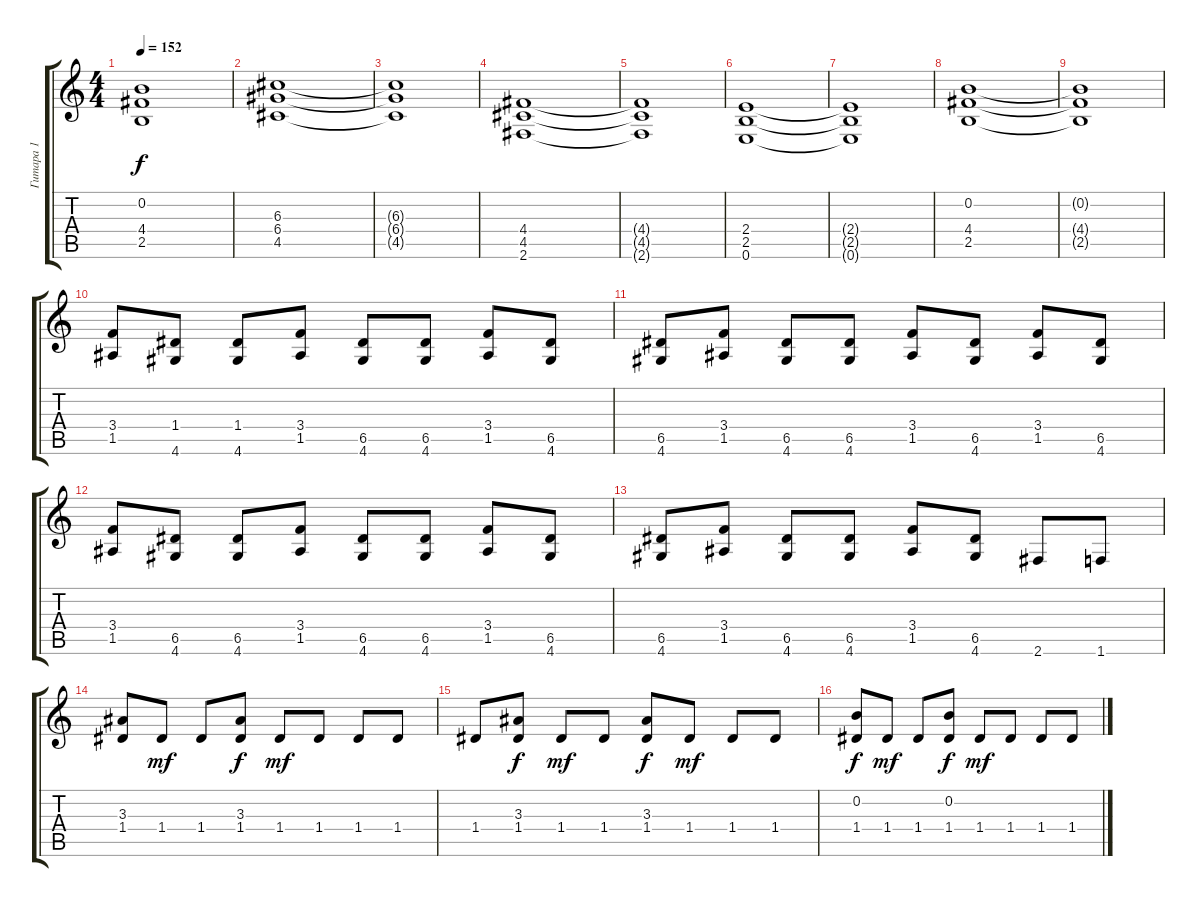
\track ("Гитара 1" "Гитара 1") {instrument distortionguitar}
\staff {score tabs}
\tuning (E4 B3 G3 D3 A2 E2) {hide}
\ts (4 4)
\tempo 152
\clef g2
\ks c
(0.2{t} 4.4{t} 2.5{t}).1{dy f} |
(6.3 6.4 4.5).1 |
(6.3{t} 6.4{t} 4.5{t}).1 |
(4.4 4.5 2.6).1 |
(4.4{t} 4.5{t} 2.6{t}).1 |
(2.4 2.5 0.6).1 |
(2.4{t} 2.5{t} 0.6{t}).1 |
(0.2 4.4 2.5).1 |
(0.2{t} 4.4{t} 2.5{t}).1 |
(3.4 1.5).8 (1.4 4.6).8 (1.4 4.6).8 (3.4 1.5).8 (6.5 4.6).8 (6.5 4.6).8 (3.4 1.5).8 (6.5 4.6).8 |
(6.5 4.6).8 (3.4 1.5).8 (6.5 4.6).8 (6.5 4.6).8 (3.4 1.5).8 (6.5 4.6).8 (3.4 1.5).8 (6.5 4.6).8 |
(3.4 1.5).8 (6.5 4.6).8 (6.5 4.6).8 (3.4 1.5).8 (6.5 4.6).8 (6.5 4.6).8 (3.4 1.5).8 (6.5 4.6).8 |
(6.5 4.6).8 (3.4 1.5).8 (6.5 4.6).8 (6.5 4.6).8 (3.4 1.5).8 (6.5 4.6).8 2.6.8 1.6.8 |
(3.3 1.4).8 1.4.8{dy mf} 1.4.8 (3.3 1.4).8{dy f} 1.4.8{dy mf} 1.4.8 1.4.8 1.4.8 |
1.4.8 (3.3 1.4).8{dy f} 1.4.8{dy mf} 1.4.8 (3.3 1.4).8{dy f} 1.4.8{dy mf} 1.4.8 1.4.8 |
(0.2 1.4).8{dy f} 1.4.8{dy mf} 1.4.8 (0.2 1.4).8{dy f} 1.4.8{dy mf} 1.4.8 1.4.8 1.4.8
